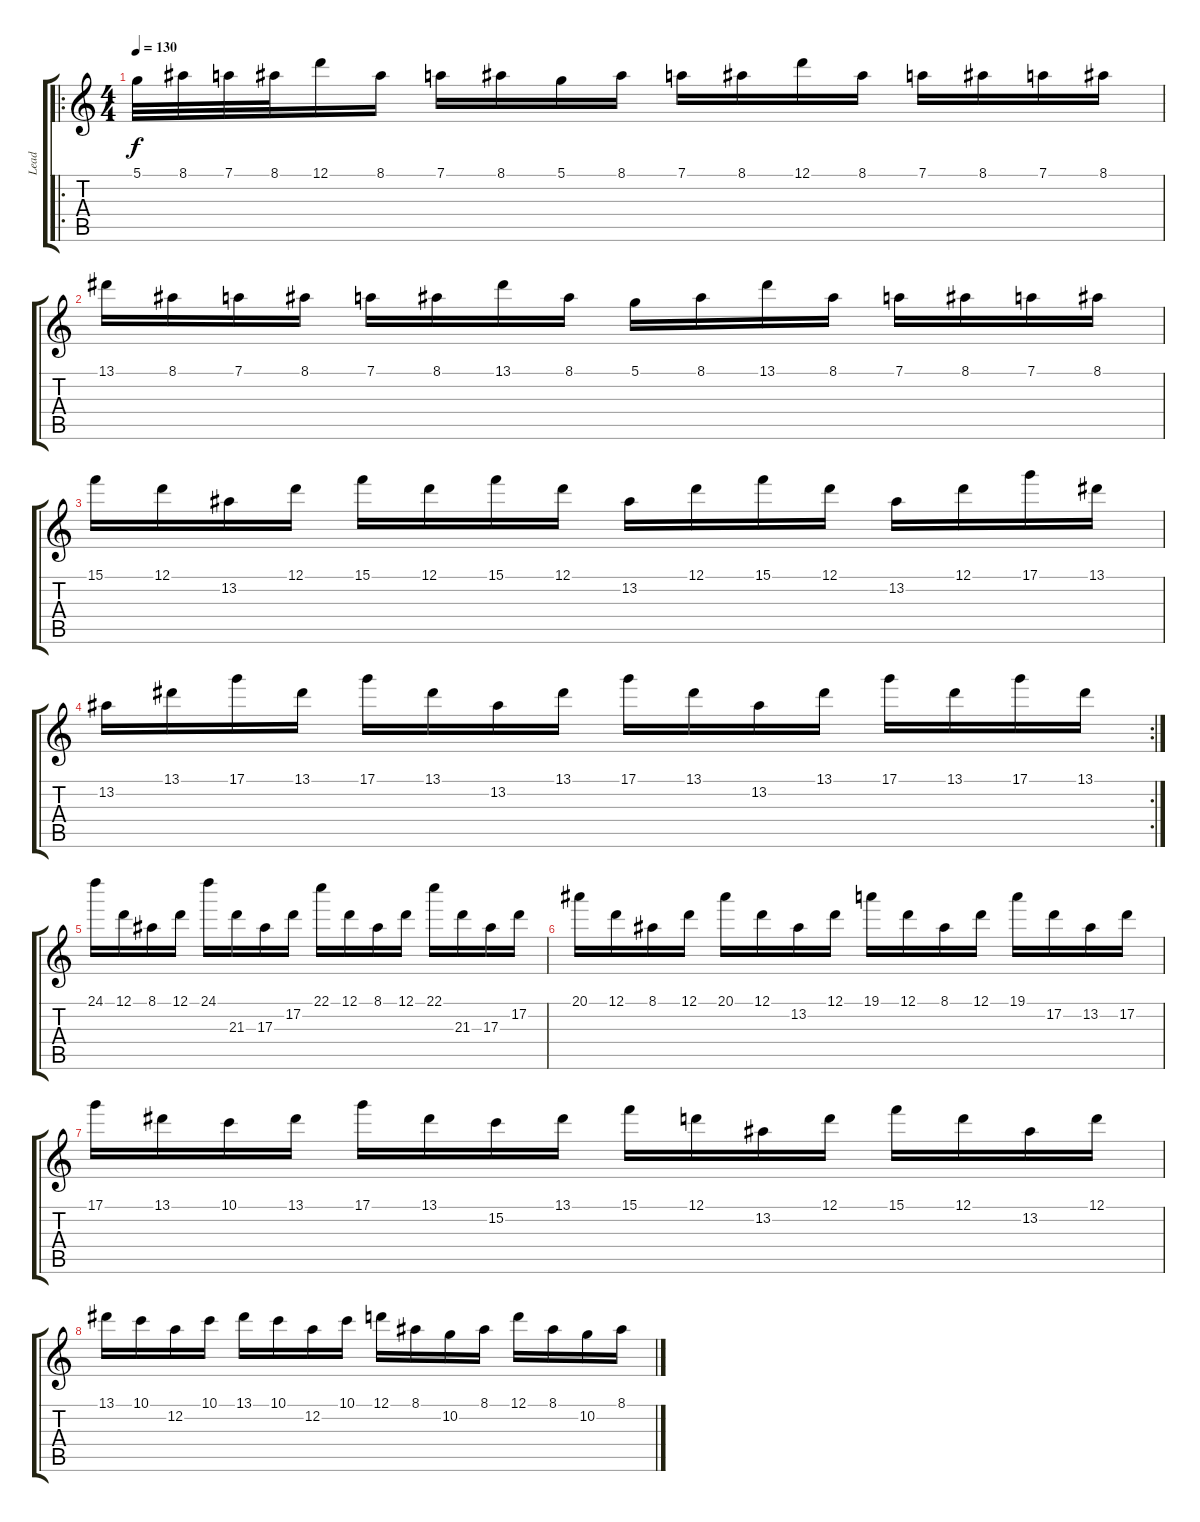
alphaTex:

\track ("Lead" "Lead") {instrument distortionguitar}
\staff {score tabs}
\tuning (D4 A3 F3 C3 G2 D2) {hide}
\ro
\ts (4 4)
\tempo 130
\clef g2
\ks c
5.1.32{dy f instrument overdrivenguitar} 8.1.32 7.1.32 8.1.32 12.1.16 8.1.16 7.1.16 8.1.16 5.1.16 8.1.16 7.1.16 8.1.16 12.1.16 8.1.16 7.1.16 8.1.16 7.1.16 8.1.16 |
13.1.16 8.1.16 7.1.16 8.1.16 7.1.16 8.1.16 13.1.16 8.1.16 5.1.16 8.1.16 13.1.16 8.1.16 7.1.16 8.1.16 7.1.16 8.1.16 |
15.1.16 12.1.16 13.2.16 12.1.16 15.1.16 12.1.16 15.1.16 12.1.16 13.2.16 12.1.16 15.1.16 12.1.16 13.2.16 12.1.16 17.1.16 13.1.16 |
\rc 2
13.2.16 13.1.16 17.1.16 13.1.16 17.1.16 13.1.16 13.2.16 13.1.16 17.1.16 13.1.16 13.2.16 13.1.16 17.1.16 13.1.16 17.1.16 13.1.16 |
24.1.16{instrument overdrivenguitar} 12.1.16 8.1.16 12.1.16 24.1.16 21.3.16 17.3.16 17.2.16 22.1.16 12.1.16 8.1.16 12.1.16 22.1.16 21.3.16 17.3.16 17.2.16 |
20.1.16 12.1.16 8.1.16 12.1.16 20.1.16 12.1.16 13.2.16 12.1.16 19.1.16 12.1.16 8.1.16 12.1.16 19.1.16 17.2.16 13.2.16 17.2.16 |
17.1.16 13.1.16 10.1.16 13.1.16 17.1.16 13.1.16 15.2.16 13.1.16 15.1.16 12.1.16 13.2.16 12.1.16 15.1.16 12.1.16 13.2.16 12.1.16 |
13.1.16 10.1.16 12.2.16 10.1.16 13.1.16 10.1.16 12.2.16 10.1.16 12.1.16 8.1.16 10.2.16 8.1.16 12.1.16 8.1.16 10.2.16 8.1.16
